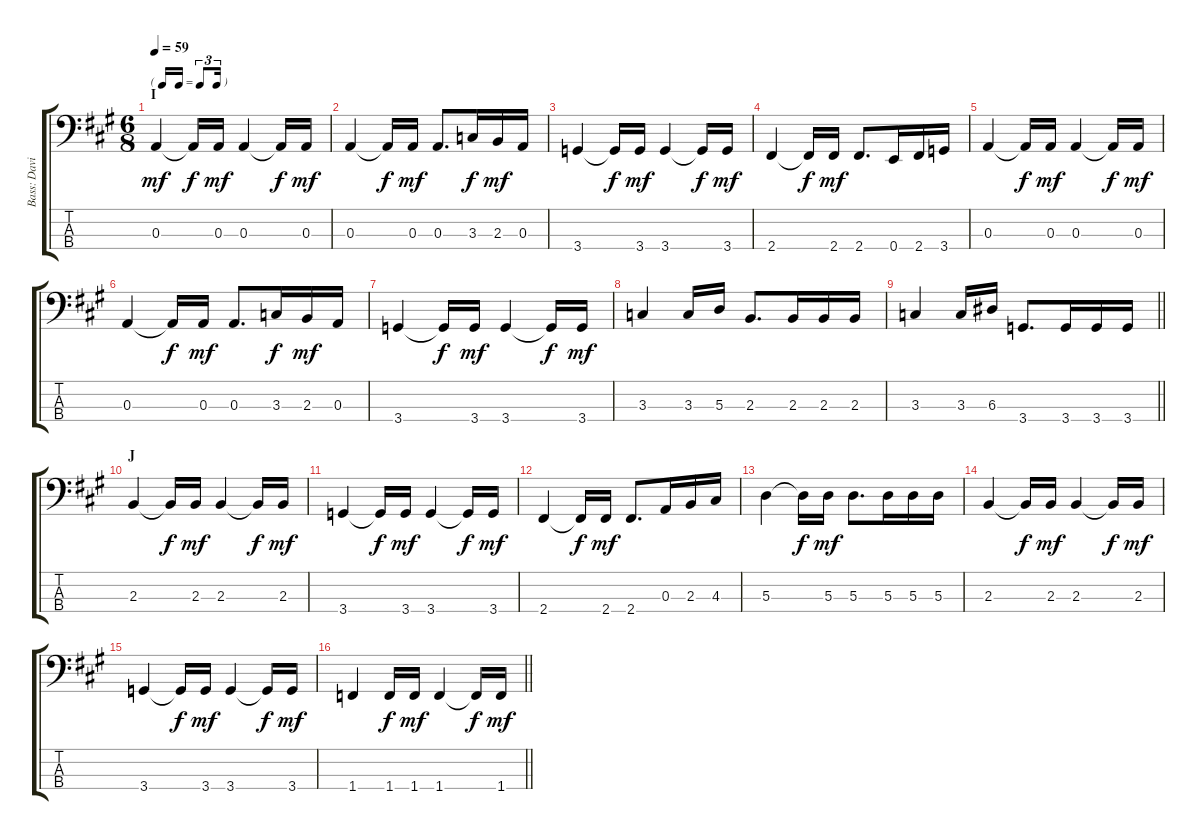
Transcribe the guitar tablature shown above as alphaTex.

\track ("Bass: David Gilmour" "Bass: Davi") {instrument synthbass2}
\staff {score tabs}
\tuning (G2 D2 A1 E1) {hide}
\ts (6 8)
\tf triplet16th
\section ("" "I")
\tempo 59
\clef f4
\ks a
0.3.4{dy mf} 0.3{t}.16{dy f} 0.3.16{dy mf} 0.3.4 0.3{t}.16{dy f} 0.3.16{dy mf} |
0.3.4 0.3{t}.16{dy f} 0.3.16{dy mf} 0.3.8{d} 3.3.16{dy f} 2.3.16{dy mf} 0.3.16 |
3.4.4 3.4{t}.16{dy f} 3.4.16{dy mf} 3.4.4 3.4{t}.16{dy f} 3.4.16{dy mf} |
2.4.4 2.4{t}.16{dy f} 2.4.16{dy mf} 2.4.8{d} 0.4.16 2.4.16 3.4.16 |
0.3.4 0.3{t}.16{dy f} 0.3.16{dy mf} 0.3.4 0.3{t}.16{dy f} 0.3.16{dy mf} |
0.3.4 0.3{t}.16{dy f} 0.3.16{dy mf} 0.3.8{d} 3.3.16{dy f} 2.3.16{dy mf} 0.3.16 |
3.4.4 3.4{t}.16{dy f} 3.4.16{dy mf} 3.4.4 3.4{t}.16{dy f} 3.4.16{dy mf} |
3.3.4 3.3.16 5.3.16 2.3.8{d} 2.3.16 2.3.16 2.3.16 |
\barLineRight lightlight
3.3.4 3.3.16 6.3.16 3.4.8{d} 3.4.16 3.4.16 3.4.16 |
\section ("" "J")
2.3.4 2.3{t}.16{dy f} 2.3.16{dy mf} 2.3.4 2.3{t}.16{dy f} 2.3.16{dy mf} |
3.4.4 3.4{t}.16{dy f} 3.4.16{dy mf} 3.4.4 3.4{t}.16{dy f} 3.4.16{dy mf} |
2.4.4 2.4{t}.16{dy f} 2.4.16{dy mf} 2.4.8{d} 0.3.16 2.3.16 4.3.16 |
5.3.4 5.3{t}.16{dy f} 5.3.16{dy mf} 5.3.8{d} 5.3.16 5.3.16 5.3.16 |
2.3.4 2.3{t}.16{dy f} 2.3.16{dy mf} 2.3.4 2.3{t}.16{dy f} 2.3.16{dy mf} |
3.4.4 3.4{t}.16{dy f} 3.4.16{dy mf} 3.4.4 3.4{t}.16{dy f} 3.4.16{dy mf} |
\barLineRight lightlight
1.4.4 1.4.16{dy f} 1.4.16{dy mf} 1.4.4 1.4{t}.16{dy f} 1.4.16{dy mf}
